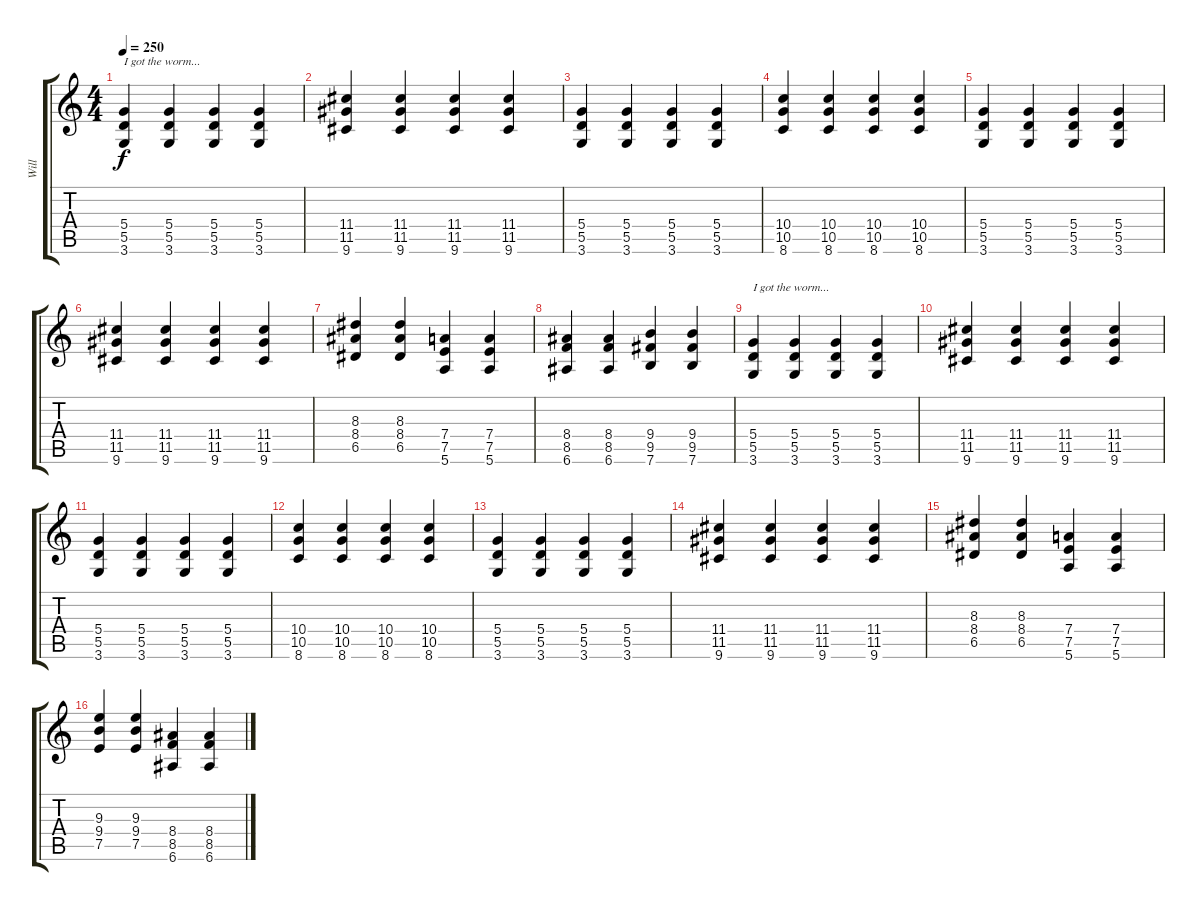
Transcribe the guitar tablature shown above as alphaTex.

\track ("Will" "Will") {instrument overdrivenguitar}
\staff {score tabs}
\tuning (E4 B3 G3 D3 A2 E2) {hide}
\ts (4 4)
\tempo 250
\clef g2
\ks c
(5.4 5.5 3.6).4{txt "I got the worm..." dy f} (5.4 5.5 3.6).4 (5.4 5.5 3.6).4 (5.4 5.5 3.6).4 |
(11.4 11.5 9.6).4 (11.4 11.5 9.6).4 (11.4 11.5 9.6).4 (11.4 11.5 9.6).4 |
(5.4 5.5 3.6).4 (5.4 5.5 3.6).4 (5.4 5.5 3.6).4 (5.4 5.5 3.6).4 |
(10.4 10.5 8.6).4 (10.4 10.5 8.6).4 (10.4 10.5 8.6).4 (10.4 10.5 8.6).4 |
(5.4 5.5 3.6).4 (5.4 5.5 3.6).4 (5.4 5.5 3.6).4 (5.4 5.5 3.6).4 |
(11.4 11.5 9.6).4 (11.4 11.5 9.6).4 (11.4 11.5 9.6).4 (11.4 11.5 9.6).4 |
(8.3 8.4 6.5).4 (8.3 8.4 6.5).4 (7.4 7.5 5.6).4 (7.4 7.5 5.6).4 |
(8.4 8.5 6.6).4 (8.4 8.5 6.6).4 (9.4 9.5 7.6).4 (9.4 9.5 7.6).4 |
(5.4 5.5 3.6).4{txt "I got the worm..."} (5.4 5.5 3.6).4 (5.4 5.5 3.6).4 (5.4 5.5 3.6).4 |
(11.4 11.5 9.6).4 (11.4 11.5 9.6).4 (11.4 11.5 9.6).4 (11.4 11.5 9.6).4 |
(5.4 5.5 3.6).4 (5.4 5.5 3.6).4 (5.4 5.5 3.6).4 (5.4 5.5 3.6).4 |
(10.4 10.5 8.6).4 (10.4 10.5 8.6).4 (10.4 10.5 8.6).4 (10.4 10.5 8.6).4 |
(5.4 5.5 3.6).4 (5.4 5.5 3.6).4 (5.4 5.5 3.6).4 (5.4 5.5 3.6).4 |
(11.4 11.5 9.6).4 (11.4 11.5 9.6).4 (11.4 11.5 9.6).4 (11.4 11.5 9.6).4 |
(8.3 8.4 6.5).4 (8.3 8.4 6.5).4 (7.4 7.5 5.6).4 (7.4 7.5 5.6).4 |
(9.3 9.4 7.5).4 (9.3 9.4 7.5).4 (8.4 8.5 6.6).4 (8.4 8.5 6.6).4
